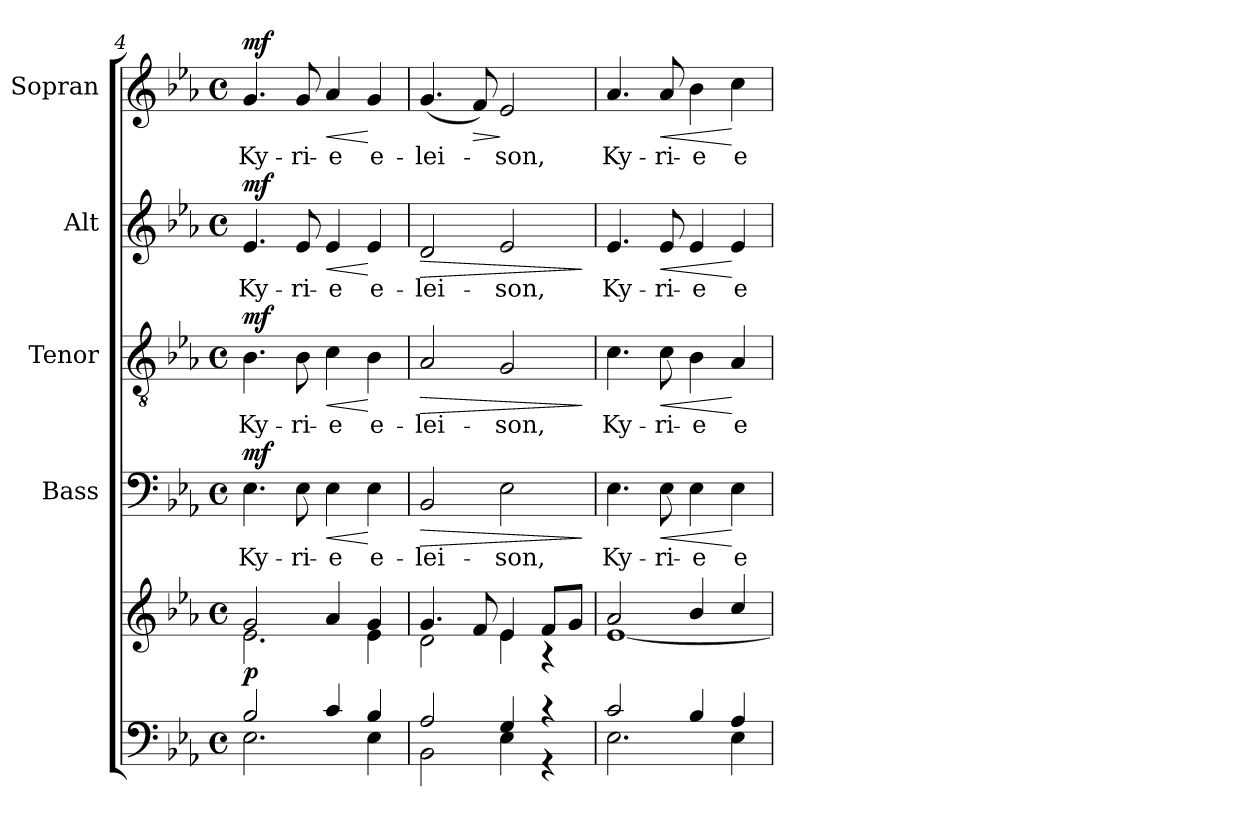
**kern	**kern	**dynam	**kern	**text	**dynam	**kern	**text	**dynam	**kern	**text	**dynam	**kern	**text	**dynam
*part5	*part5	*part5	*part4	*part4	*part4	*part3	*part3	*part3	*part2	*part2	*part2	*part1	*part1	*part1
*staff6	*staff5	*staff5/6	*staff4	*staff4	*staff4	*staff3	*staff3	*staff3	*staff2	*staff2	*staff2	*staff1	*staff1	*staff1
*	*	*	*I"Bass	*	*	*I"Tenor	*	*	*I"Alt	*	*	*I"Sopran	*	*
*	*	*	*I'B.	*	*	*I'T.	*	*	*I'A.	*	*	*I'S.	*	*
*clefF4	*clefG2	*	*clefF4	*	*	*clefGv2	*	*	*clefG2	*	*	*clefG2	*	*
*k[b-e-a-]	*k[b-e-a-]	*	*k[b-e-a-]	*	*	*k[b-e-a-]	*	*	*k[b-e-a-]	*	*	*k[b-e-a-]	*	*
*E-:	*E-:	*	*E-:	*	*	*E-:	*	*	*E-:	*	*	*E-:	*	*
*M4/4	*M4/4	*	*M4/4	*	*	*M4/4	*	*	*M4/4	*	*	*M4/4	*	*
*met(c)	*met(c)	*	*met(c)	*	*	*met(c)	*	*	*met(c)	*	*	*met(c)	*	*
=4	=4	=4	=4	=4	=4	=4	=4	=4	=4	=4	=4	=4	=4	=4
*^	*^	*	*	*	*	*	*	*	*	*	*	*	*	*
!	!	!	!	!LO:DY:b	!	!LO:LY:b	!LO:DY:a	!	!LO:LY:b	!LO:DY:a	!	!LO:LY:b	!LO:DY:a	!	!LO:LY:b	!LO:DY:a
2B-/	2.E-\	2g/	2.e-\	p	4.E-\	Ky-	mf	4.B-\	Ky-	mf	4.e-/	Ky-	mf	4.g/	Ky-	mf
!	!	!	!	!	!	!LO:LY:b	!	!	!LO:LY:b	!	!	!LO:LY:b	!	!	!LO:LY:b	!
.	.	.	.	.	8E-\	-ri-	.	8B-\	-ri-	.	8e-/	-ri-	.	8g/	-ri-	.
!	!	!	!	!	!	!LO:LY:b	!LO:HP:b	!	!LO:LY:b	!LO:HP:b	!	!LO:LY:b	!LO:HP:b	!	!LO:LY:b	!LO:HP:b
4c/	.	4a-/	.	.	4E-\	-e	<	4c\	-e	<	4e-/	-e	<	4a-/	-e	<
!	!	!	!	!	!	!LO:LY:b	!	!	!LO:LY:b	!	!	!LO:LY:b	!	!	!LO:LY:b	!
4B-/	4E-\	4g/	4e-\	.	4E-\	e-	[	4B-\	e-	[	4e-/	e-	[	4g/	e-	[
=5	=5	=5	=5	=5	=5	=5	=5	=5	=5	=5	=5	=5	=5	=5	=5	=5
!	!	!	!	!	!	!LO:LY:b	!LO:HP:b	!	!LO:LY:b	!LO:HP:b	!	!LO:LY:b	!LO:HP:b	!	!LO:LY:b	!
2A-/	2BB-\	4.g/	2d\	.	2BB-/	-lei-	>	2A-/	-lei-	>	2d/	-lei-	>	(<4.g/	-lei-	.
!	!	!	!	!	!	!	!	!	!	!	!	!	!	!	!	!LO:HP:b
.	.	8f/	.	.	.	.	.	.	.	.	.	.	.	8f/)	.	>
!	!	!	!	!	!	!LO:LY:b	!	!	!LO:LY:b	!	!	!LO:LY:b	!	!	!LO:LY:b	!
4G/	4E-\	4e-/	4e-\	.	2E-\	-son,	.	2G/	-son,	.	2e-/	-son,	.	2e-/	-son,	]
4r	4r	8f/L	4rA	.	.	.	.	.	.	.	.	.	.	.	.	.
.	.	8g/J	.	.	.	.	.	.	.	.	.	.	.	.	.	.
*v	*v	*	*	*	*	*	*	*	*	*	*	*	*	*	*	*
*	*v	*v	*	*	*	*	*	*	*	*	*	*	*	*	*
.	.	.	.	.	]	.	.	]	.	.	]	.	.	.
=6	=6	=6	=6	=6	=6	=6	=6	=6	=6	=6	=6	=6	=6	=6
*^	*^	*	*	*	*	*	*	*	*	*	*	*	*	*
!	!	!	!	!	!	!LO:LY:b	!	!	!LO:LY:b	!	!	!LO:LY:b	!	!	!LO:LY:b	!
2c/	2.E-\	2a-/	[<1e-	.	4.E-\	Ky-	.	4.c\	Ky-	.	4.e-/	Ky-	.	4.a-/	Ky-	.
!	!	!	!	!	!	!LO:LY:b	!LO:HP:b	!	!LO:LY:b	!LO:HP:b	!	!LO:LY:b	!LO:HP:b	!	!LO:LY:b	!LO:HP:b
.	.	.	.	.	8E-\	-ri-	<	8c\	-ri-	<	8e-/	-ri-	<	8a-/	-ri-	<
!	!	!	!	!	!	!LO:LY:b	!	!	!LO:LY:b	!	!	!LO:LY:b	!	!	!LO:LY:b	!
4B-/	.	4b-/	.	.	4E-\	-e	.	4B-\	-e	.	4e-/	-e	.	4b-\	-e	.
!	!	!	!	!	!	!LO:LY:b	!	!	!LO:LY:b	!	!	!LO:LY:b	!	!	!LO:LY:b	!
4A-/	4E-\	4cc/	.	.	4E-\	e-	[	4A-/	e-	[	4e-/	e-	[	4cc\	e-	[
*v	*v	*	*	*	*	*	*	*	*	*	*	*	*	*	*	*
*	*v	*v	*	*	*	*	*	*	*	*	*	*	*	*	*
=	=	=	=	=	=	=	=	=	=	=	=	=	=	=
*-	*-	*-	*-	*-	*-	*-	*-	*-	*-	*-	*-	*-	*-	*-
